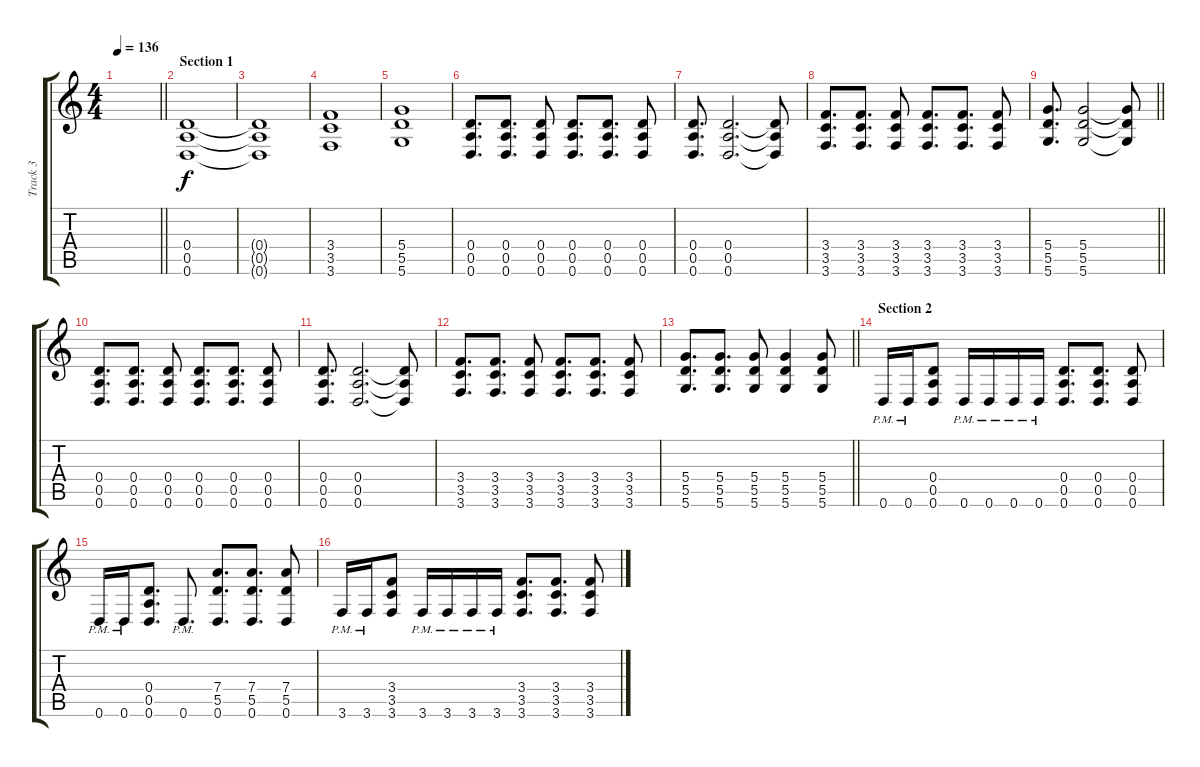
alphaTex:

\track ("Track 3" "Track 3") {instrument distortionguitar}
\staff {score tabs}
\tuning (E4 B3 G3 D3 A2 D2) {hide}
\ts (4 4)
\tempo 136
\clef g2
\barLineRight lightlight
\ks c
|
\section ("" "Section 1")
(0.4 0.5 0.6).1 |
(0.4{t} 0.5{t} 0.6{t}).1 |
(3.4 3.5 3.6).1 |
(5.4 5.5 5.6).1 |
(0.4 0.5 0.6).8{d} (0.4 0.5 0.6).8{d} (0.4 0.5 0.6).8 (0.4 0.5 0.6).8{d} (0.4 0.5 0.6).8{d} (0.4 0.5 0.6).8 |
(0.4 0.5 0.6).8{d} (0.4 0.5 0.6).2{d} (0.4{t} 0.5{t} 0.6{t}).8 |
(3.4 3.5 3.6).8{d} (3.4 3.5 3.6).8{d} (3.4 3.5 3.6).8 (3.4 3.5 3.6).8{d} (3.4 3.5 3.6).8{d} (3.4 3.5 3.6).8 |
\barLineRight lightlight
(5.4 5.5 5.6).8{d} (5.4 5.5 5.6).2 (5.4{t} 5.5{t} 5.6{t}).8 |
(0.4 0.5 0.6).8{d} (0.4 0.5 0.6).8{d} (0.4 0.5 0.6).8 (0.4 0.5 0.6).8{d} (0.4 0.5 0.6).8{d} (0.4 0.5 0.6).8 |
(0.4 0.5 0.6).8{d} (0.4 0.5 0.6).2{d} (0.4{t} 0.5{t} 0.6{t}).8 |
(3.4 3.5 3.6).8{d} (3.4 3.5 3.6).8{d} (3.4 3.5 3.6).8 (3.4 3.5 3.6).8{d} (3.4 3.5 3.6).8{d} (3.4 3.5 3.6).8 |
\barLineRight lightlight
(5.4 5.5 5.6).8{d} (5.4 5.5 5.6).8{d} (5.4 5.5 5.6).8 (5.4 5.5 5.6).4 (5.4 5.5 5.6).8 |
\section ("" "Section 2")
0.6{pm}.16 0.6{pm}.16 (0.4 0.5 0.6).8 0.6{pm}.16 0.6{pm}.16 0.6{pm}.16 0.6{pm}.16 (0.4 0.5 0.6).8{d} (0.4 0.5 0.6).8{d} (0.4 0.5 0.6).8 |
0.6{pm}.16 0.6{pm}.16 (0.4 0.5 0.6).8{d} 0.6{pm}.8{d} (7.4 5.5 0.6).8{d} (7.4 5.5 0.6).8{d} (7.4 5.5 0.6).8 |
3.6{pm}.16 3.6{pm}.16 (3.4 3.5 3.6).8 3.6{pm}.16 3.6{pm}.16 3.6{pm}.16 3.6{pm}.16 (3.4 3.5 3.6).8{d} (3.4 3.5 3.6).8{d} (3.4 3.5 3.6).8
